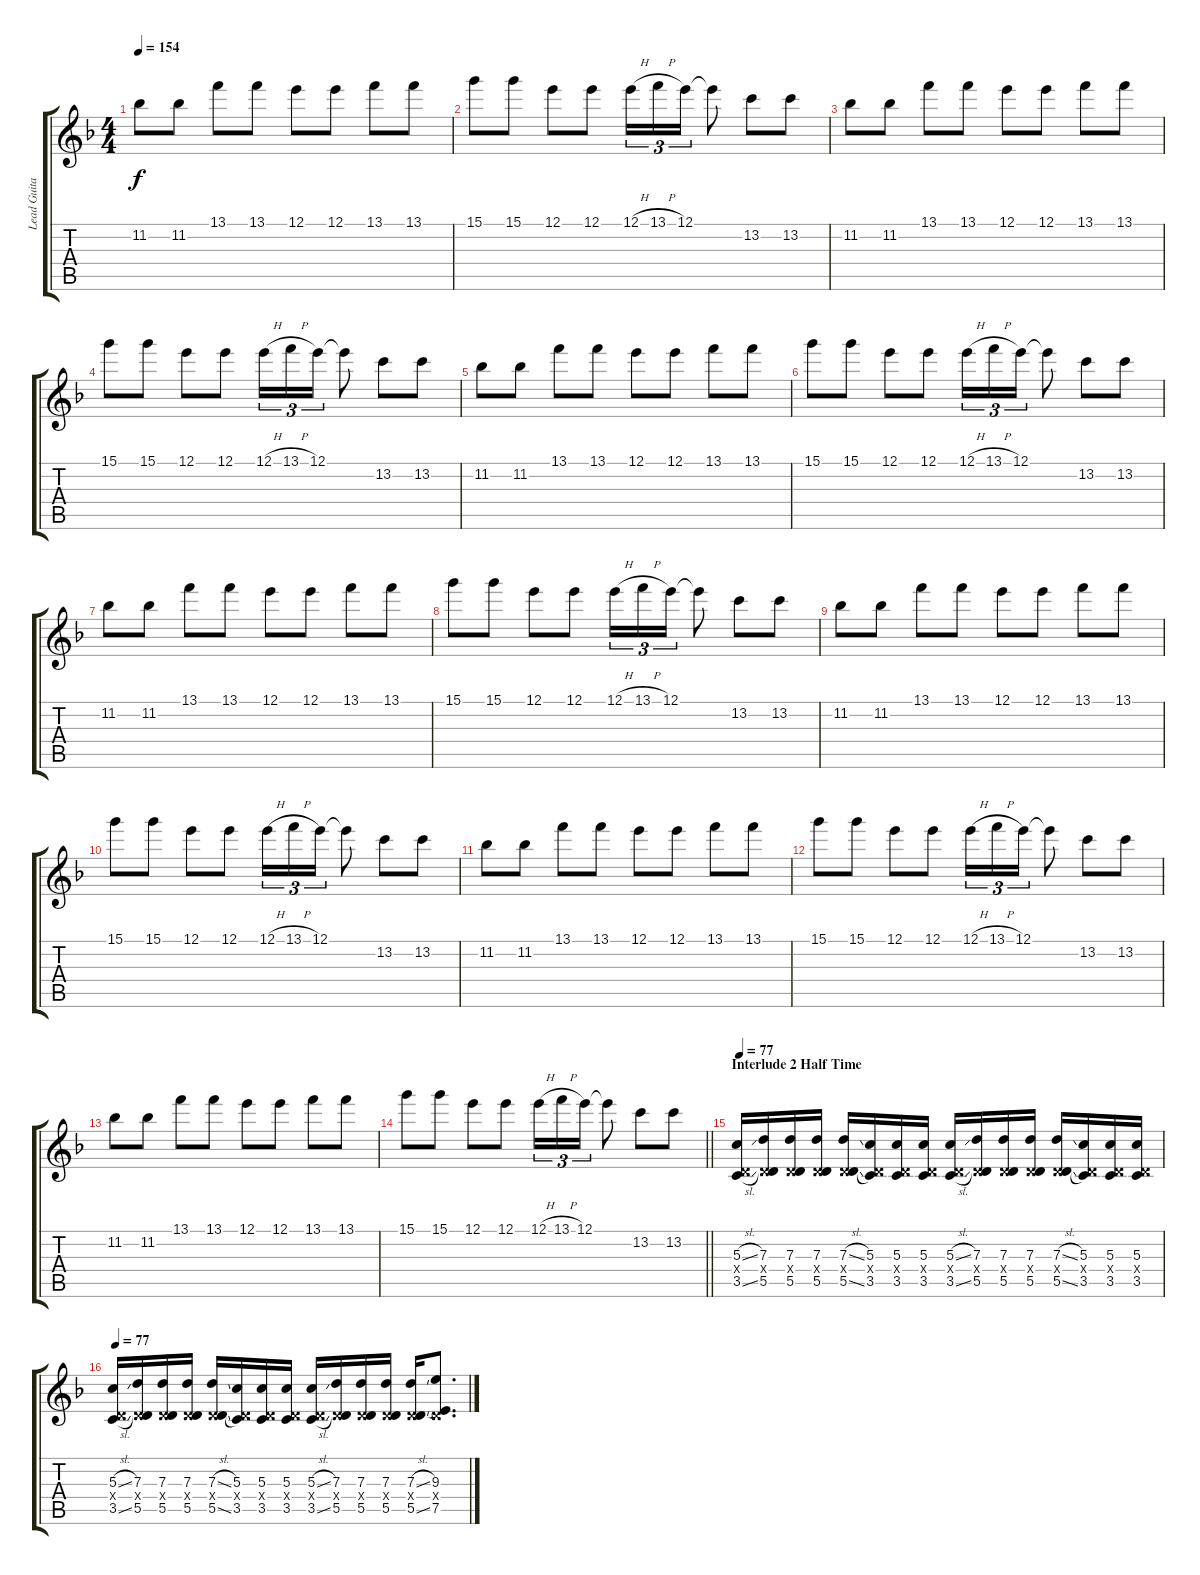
\track ("Lead Guitar" "Lead Guita") {instrument distortionguitar}
\staff {score tabs}
\tuning (E4 B3 G3 D3 A2 D2) {hide}
\ts (4 4)
\tempo 154
\clef g2
\ks f
11.2.8{dy f} 11.2.8 13.1.8 13.1.8 12.1.8 12.1.8 13.1.8 13.1.8 |
15.1.8 15.1.8 12.1.8 12.1.8 12.1{h}.16{tu (3 2)} 13.1{h}.16{tu (3 2)} 12.1.16{tu (3 2)} 12.1{t}.8 13.2.8 13.2.8 |
11.2.8 11.2.8 13.1.8 13.1.8 12.1.8 12.1.8 13.1.8 13.1.8 |
15.1.8 15.1.8 12.1.8 12.1.8 12.1{h}.16{tu (3 2)} 13.1{h}.16{tu (3 2)} 12.1.16{tu (3 2)} 12.1{t}.8 13.2.8 13.2.8 |
11.2.8 11.2.8 13.1.8 13.1.8 12.1.8 12.1.8 13.1.8 13.1.8 |
15.1.8 15.1.8 12.1.8 12.1.8 12.1{h}.16{tu (3 2)} 13.1{h}.16{tu (3 2)} 12.1.16{tu (3 2)} 12.1{t}.8 13.2.8 13.2.8 |
11.2.8 11.2.8 13.1.8 13.1.8 12.1.8 12.1.8 13.1.8 13.1.8 |
15.1.8 15.1.8 12.1.8 12.1.8 12.1{h}.16{tu (3 2)} 13.1{h}.16{tu (3 2)} 12.1.16{tu (3 2)} 12.1{t}.8 13.2.8 13.2.8 |
11.2.8 11.2.8 13.1.8 13.1.8 12.1.8 12.1.8 13.1.8 13.1.8 |
15.1.8 15.1.8 12.1.8 12.1.8 12.1{h}.16{tu (3 2)} 13.1{h}.16{tu (3 2)} 12.1.16{tu (3 2)} 12.1{t}.8 13.2.8 13.2.8 |
11.2.8 11.2.8 13.1.8 13.1.8 12.1.8 12.1.8 13.1.8 13.1.8 |
15.1.8 15.1.8 12.1.8 12.1.8 12.1{h}.16{tu (3 2)} 13.1{h}.16{tu (3 2)} 12.1.16{tu (3 2)} 12.1{t}.8 13.2.8 13.2.8 |
11.2.8 11.2.8 13.1.8 13.1.8 12.1.8 12.1.8 13.1.8 13.1.8 |
\barLineRight lightlight
15.1.8 15.1.8 12.1.8 12.1.8 12.1{h}.16{tu (3 2)} 13.1{h}.16{tu (3 2)} 12.1.16{tu (3 2)} 12.1{t}.8 13.2.8 13.2.8 |
\section ("" "Interlude 2 Half Time")
\tempo 77
(5.3{sl} 0.4{x} 3.5{sl}).16 (7.3 0.4{x} 5.5).16 (7.3 0.4{x} 5.5).16 (7.3 0.4{x} 5.5).16 (7.3{sl} 0.4{x} 5.5{sl}).16 (5.3 0.4{x} 3.5).16 (5.3 0.4{x} 3.5).16 (5.3 0.4{x} 3.5).16 (5.3{sl} 0.4{x} 3.5{sl}).16 (7.3 0.4{x} 5.5).16 (7.3 0.4{x} 5.5).16 (7.3 0.4{x} 5.5).16 (7.3{sl} 0.4{x} 5.5{sl}).16 (5.3 0.4{x} 3.5).16 (5.3 0.4{x} 3.5).16 (5.3 0.4{x} 3.5).16 |
\tempo 77
(5.3{sl} 0.4{x} 3.5{sl}).16 (7.3 0.4{x} 5.5).16 (7.3 0.4{x} 5.5).16 (7.3 0.4{x} 5.5).16 (7.3{sl} 0.4{x} 5.5{sl}).16 (5.3 0.4{x} 3.5).16 (5.3 0.4{x} 3.5).16 (5.3 0.4{x} 3.5).16 (5.3{sl} 0.4{x} 3.5{sl}).16 (7.3 0.4{x} 5.5).16 (7.3 0.4{x} 5.5).16 (7.3 0.4{x} 5.5).16 (7.3{sl} 0.4{x} 5.5{sl}).16 (9.3 0.4{x} 7.5).8{d}
